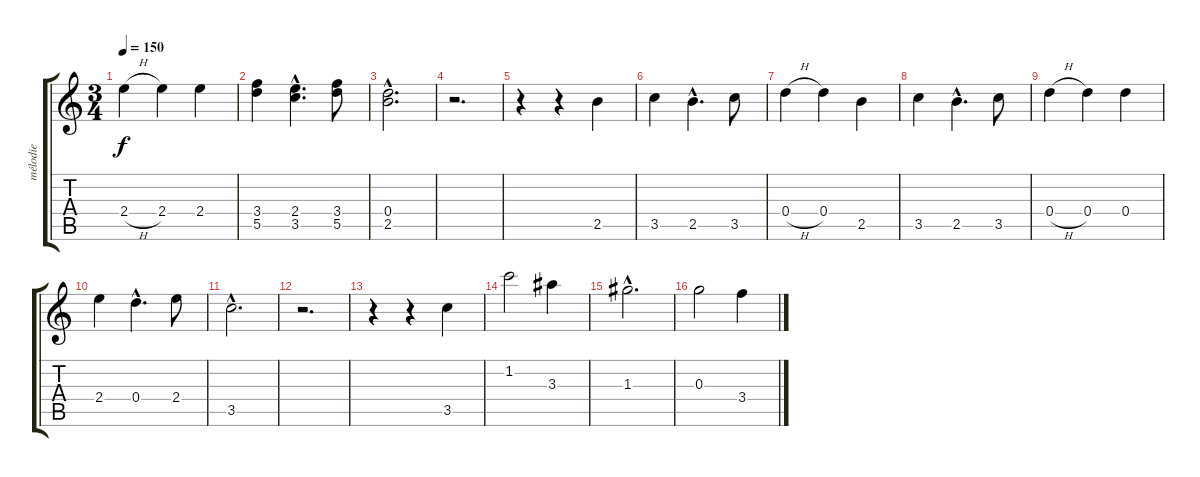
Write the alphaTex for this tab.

\track ("mélodie" "mélodie") {instrument acousticguitarnylon}
\staff {score tabs}
\tuning (E5 B4 G4 D4 A3 E3) {hide}
\ts (3 4)
\tempo 150
\clef g2
\ks c
2.4{h}.4{dy f} 2.4.4 2.4.4 |
(3.4 5.5).4 (2.4{hac} 3.5{hac}).4{d} (3.4 5.5).8 |
(0.4{hac} 2.5{hac}).2{d} |
r.2{d} |
r.4 r.4 2.5.4 |
3.5.4 2.5{hac}.4{d} 3.5.8 |
0.4{h}.4 0.4.4 2.5.4 |
3.5.4 2.5{hac}.4{d} 3.5.8 |
0.4{h}.4 0.4.4 0.4.4 |
2.4.4 0.4{hac}.4{d} 2.4.8 |
3.5{hac}.2{d} |
r.2{d} |
r.4 r.4 3.5.4 |
1.2.2 3.3.4 |
1.3{hac}.2{d} |
0.3.2 3.4.4
